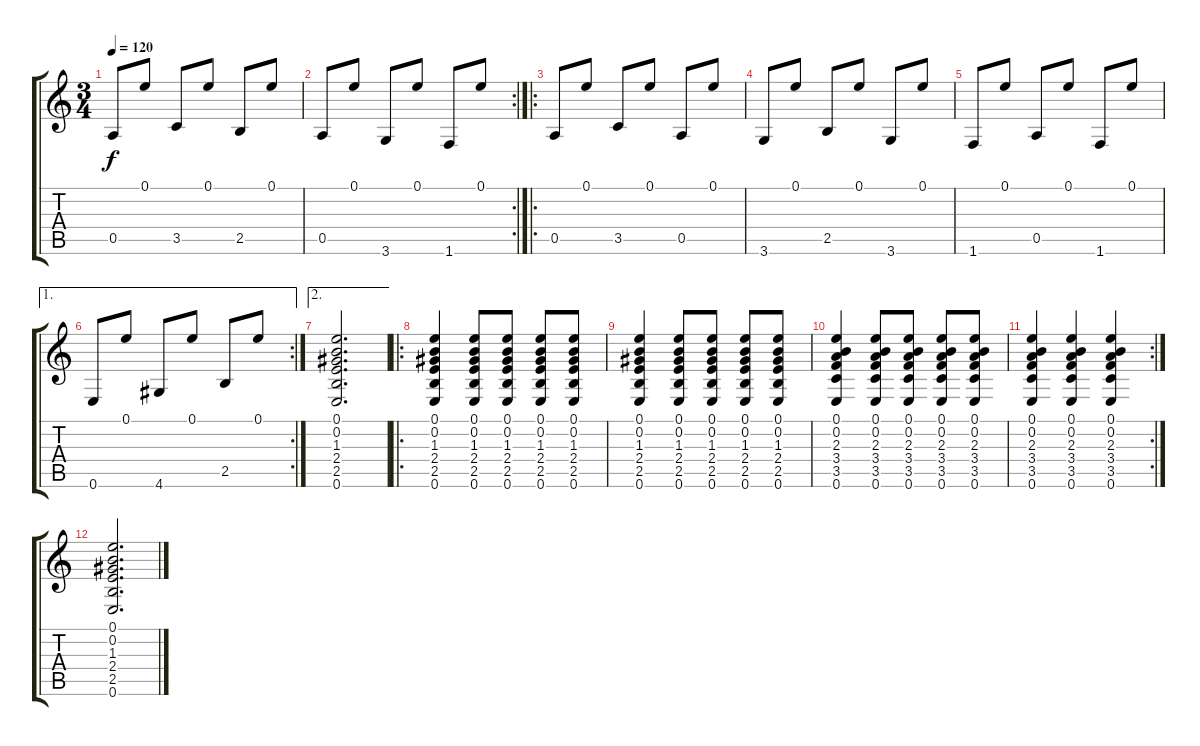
\track "" {instrument acousticguitarsteel}
\staff {score tabs}
\tuning (E4 B3 G3 D3 A2 E2) {hide}
\ts (3 4)
\tempo 120
\clef g2
\ks c
0.5.8{dy f} 0.1.8 3.5.8 0.1.8 2.5.8 0.1.8 |
\rc 2
0.5.8 0.1.8 3.6.8 0.1.8 1.6.8 0.1.8 |
\ro
0.5.8 0.1.8 3.5.8 0.1.8 0.5.8 0.1.8 |
3.6.8 0.1.8 2.5.8 0.1.8 3.6.8 0.1.8 |
1.6.8 0.1.8 0.5.8 0.1.8 1.6.8 0.1.8 |
\ae 1
\rc 2
0.6.8 0.1.8 4.6.8 0.1.8 2.5.8 0.1.8 |
\ae 2
(0.1 0.2 1.3 2.4 2.5 0.6).2{d} |
\ro
\section ("" "")
(0.1 0.2 1.3 2.4 2.5 0.6).4 (0.1 0.2 1.3 2.4 2.5 0.6).8 (0.1 0.2 1.3 2.4 2.5 0.6).8 (0.1 0.2 1.3 2.4 2.5 0.6).8 (0.1 0.2 1.3 2.4 2.5 0.6).8 |
(0.1 0.2 1.3 2.4 2.5 0.6).4 (0.1 0.2 1.3 2.4 2.5 0.6).8 (0.1 0.2 1.3 2.4 2.5 0.6).8 (0.1 0.2 1.3 2.4 2.5 0.6).8 (0.1 0.2 1.3 2.4 2.5 0.6).8 |
(0.1 0.2 2.3 3.4 3.5 0.6).4 (0.1 0.2 2.3 3.4 3.5 0.6).8 (0.1 0.2 2.3 3.4 3.5 0.6).8 (0.1 0.2 2.3 3.4 3.5 0.6).8 (0.1 0.2 2.3 3.4 3.5 0.6).8 |
\rc 2
(0.1 0.2 2.3 3.4 3.5 0.6).4 (0.1 0.2 2.3 3.4 3.5 0.6).4 (0.1 0.2 2.3 3.4 3.5 0.6).4 |
(0.1 0.2 1.3 2.4 2.5 0.6).2{d}
